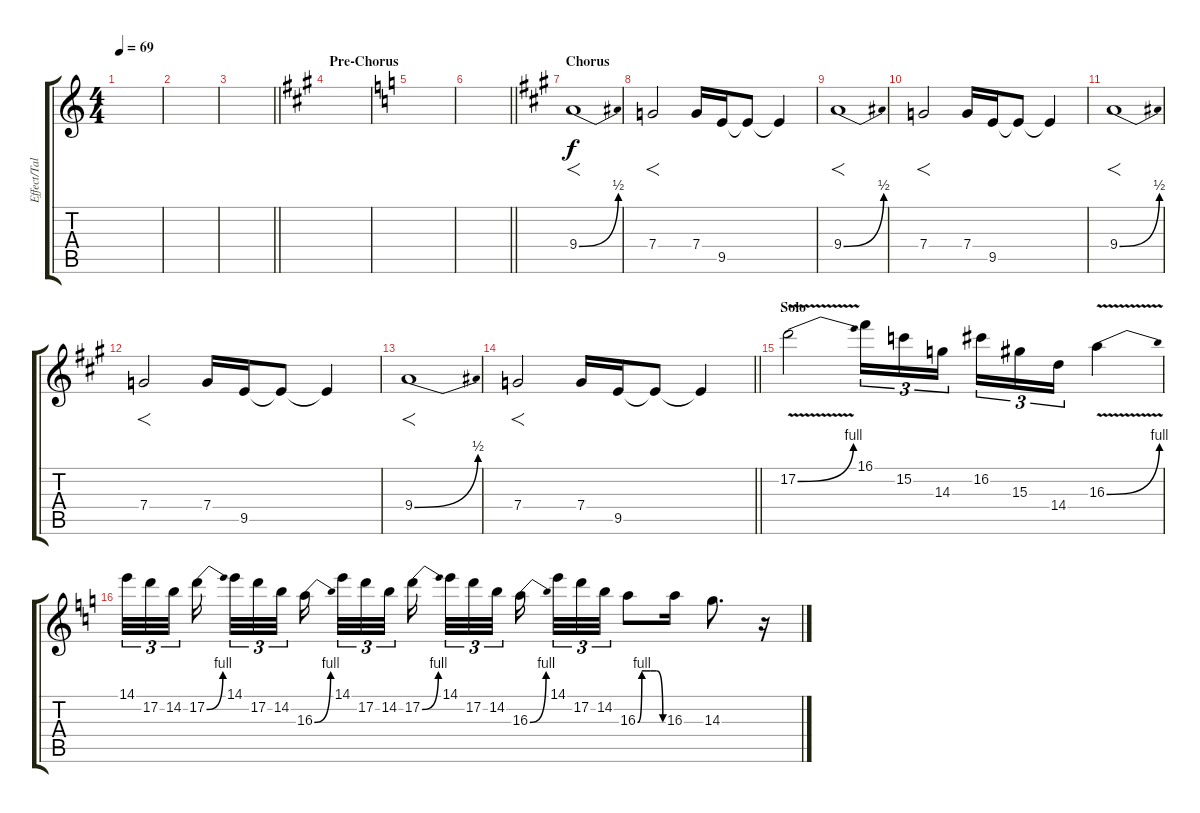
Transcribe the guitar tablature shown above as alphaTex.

\track ("Effect/Talkbox/Zack Solo" "Effect/Tal") {instrument distortionguitar}
\staff {score tabs}
\tuning (D4 A3 F3 C3 G2 D2) {hide}
\ts (4 4)
\tempo 69
\clef g2
\ks c
|
|
\barLineRight lightlight
|
\section ("" "Pre-Chorus")
\ks a
|
\ks c
|
\barLineRight lightlight
|
\section ("" "Chorus")
\ks a
9.4{be (bend 0 0 60 2)}.1{f} |
7.4.2{f} 7.4.16 9.5.16 9.5{t}.8 9.5{t}.4 |
9.4{be (bend 0 0 60 2)}.1{f} |
7.4.2{f} 7.4.16 9.5.16 9.5{t}.8 9.5{t}.4 |
9.4{be (bend 0 0 60 2)}.1{f} |
7.4.2{f} 7.4.16 9.5.16 9.5{t}.8 9.5{t}.4 |
9.4{be (bend 0 0 60 2)}.1{f} |
\barLineRight lightlight
7.4.2{f} 7.4.16 9.5.16 9.5{t}.8 9.5{t}.4 |
\section ("" "Solo")
17.2{be (bend 0 0 60 4) v}.2 16.1.16{tu (3 2)} 15.2.16{tu (3 2)} 14.3.16{tu (3 2) beam splitsecondary} 16.2.16{tu (3 2)} 15.3.16{tu (3 2)} 14.4.16{tu (3 2)} 16.3{be (bend 0 0 60 4) v}.4 |
\ks c
14.1.32{tu (3 2)} 17.2.32{tu (3 2)} 14.2.32{tu (3 2) beam splitsecondary} 17.2{be (bend 0 0 60 4)}.16{beam splitsecondary} 14.1.32{tu (3 2)} 17.2.32{tu (3 2)} 14.2.32{tu (3 2) beam splitsecondary} 16.3{be (bend 0 0 60 4)}.16 14.1.32{tu (3 2)} 17.2.32{tu (3 2)} 14.2.32{tu (3 2) beam splitsecondary} 17.2{be (bend 0 0 60 4)}.16{beam splitsecondary} 14.1.32{tu (3 2)} 17.2.32{tu (3 2)} 14.2.32{tu (3 2) beam splitsecondary} 16.3{be (bend 0 0 60 4)}.16 14.1.32{tu (3 2)} 17.2.32{tu (3 2)} 14.2.32{tu (3 2)} 16.3{be (custom 0 0 10 4 20 4 30 4 45 4 60 0)}.8 16.3.16 14.3.8{d} r.16
